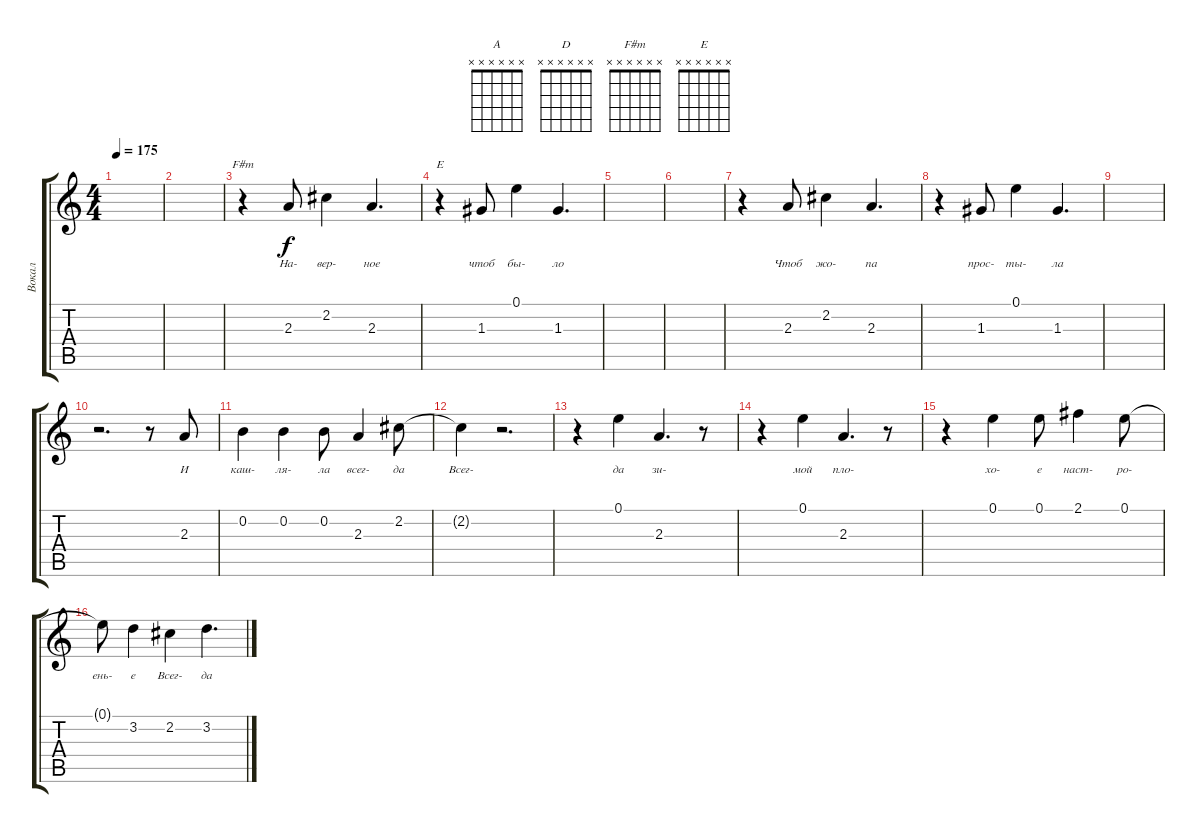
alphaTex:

\track ("Вокал" "Вокал") {instrument synthbass2}
\staff {score tabs}
\tuning (E4 B3 G3 D3 A2 E2) {hide}
\chord ("A" x x x x x x)
\chord ("D" x x x x x x)
\chord ("F#m" x x x x x x)
\chord ("E" x x x x x x)
\ts (4 4)
\tempo 175
\clef g2
\ks c
|
|
r.4{ch "F#m"} 2.3.8{lyrics (0 "На-") lyrics (1 "") lyrics (2 "") lyrics (3 "") lyrics (4 "")} 2.2.4{lyrics (0 "вер-") lyrics (1 "") lyrics (2 "") lyrics (3 "") lyrics (4 "")} 2.3.4{d lyrics (0 "ное") lyrics (1 "") lyrics (2 "") lyrics (3 "") lyrics (4 "")} |
r.4{ch "E"} 1.3.8{lyrics (0 "чтоб") lyrics (1 "") lyrics (2 "") lyrics (3 "") lyrics (4 "")} 0.1.4{lyrics (0 "бы-") lyrics (1 "") lyrics (2 "") lyrics (3 "") lyrics (4 "")} 1.3.4{d lyrics (0 "ло") lyrics (1 "") lyrics (2 "") lyrics (3 "") lyrics (4 "")} |
|
|
r.4 2.3.8{lyrics (0 "Чтоб") lyrics (1 "") lyrics (2 "") lyrics (3 "") lyrics (4 "")} 2.2.4{lyrics (0 "жо-") lyrics (1 "") lyrics (2 "") lyrics (3 "") lyrics (4 "")} 2.3.4{d lyrics (0 "па") lyrics (1 "") lyrics (2 "") lyrics (3 "") lyrics (4 "")} |
r.4 1.3.8{lyrics (0 "прос-") lyrics (1 "") lyrics (2 "") lyrics (3 "") lyrics (4 "")} 0.1.4{lyrics (0 "ты-") lyrics (1 "") lyrics (2 "") lyrics (3 "") lyrics (4 "")} 1.3.4{d lyrics (0 "ла") lyrics (1 "") lyrics (2 "") lyrics (3 "") lyrics (4 "")} |
|
r.2{d} r.8 2.3.8{lyrics (0 "И") lyrics (1 "") lyrics (2 "") lyrics (3 "") lyrics (4 "")} |
0.2.4{lyrics (0 "каш-") lyrics (1 "") lyrics (2 "") lyrics (3 "") lyrics (4 "")} 0.2.4{lyrics (0 "ля-") lyrics (1 "") lyrics (2 "") lyrics (3 "") lyrics (4 "")} 0.2.8{lyrics (0 "ла") lyrics (1 "") lyrics (2 "") lyrics (3 "") lyrics (4 "")} 2.3.4{lyrics (0 "всег-") lyrics (1 "") lyrics (2 "") lyrics (3 "") lyrics (4 "")} 2.2.8{lyrics (0 "да") lyrics (1 "") lyrics (2 "") lyrics (3 "") lyrics (4 "")} |
2.2{t}.4{lyrics (0 "Всег-") lyrics (1 "") lyrics (2 "") lyrics (3 "") lyrics (4 "")} r.2{d} |
r.4 0.1.4{lyrics (0 "да") lyrics (1 "") lyrics (2 "") lyrics (3 "") lyrics (4 "")} 2.3.4{d lyrics (0 "зи-") lyrics (1 "") lyrics (2 "") lyrics (3 "") lyrics (4 "")} r.8 |
r.4 0.1.4{lyrics (0 "мой") lyrics (1 "") lyrics (2 "") lyrics (3 "") lyrics (4 "")} 2.3.4{d lyrics (0 "пло-") lyrics (1 "") lyrics (2 "") lyrics (3 "") lyrics (4 "")} r.8 |
r.4 0.1.4{lyrics (0 "хо-") lyrics (1 "") lyrics (2 "") lyrics (3 "") lyrics (4 "")} 0.1.8{lyrics (0 "е") lyrics (1 "") lyrics (2 "") lyrics (3 "") lyrics (4 "")} 2.1.4{lyrics (0 "наст-") lyrics (1 "") lyrics (2 "") lyrics (3 "") lyrics (4 "")} 0.1.8{lyrics (0 "ро-") lyrics (1 "") lyrics (2 "") lyrics (3 "") lyrics (4 "")} |
0.1{t}.8{lyrics (0 "ень-") lyrics (1 "") lyrics (2 "") lyrics (3 "") lyrics (4 "")} 3.2.4{lyrics (0 "е") lyrics (1 "") lyrics (2 "") lyrics (3 "") lyrics (4 "")} 2.2.4{lyrics (0 "Всег-") lyrics (1 "") lyrics (2 "") lyrics (3 "") lyrics (4 "")} 3.2.4{d lyrics (0 "да") lyrics (1 "") lyrics (2 "") lyrics (3 "") lyrics (4 "")}
